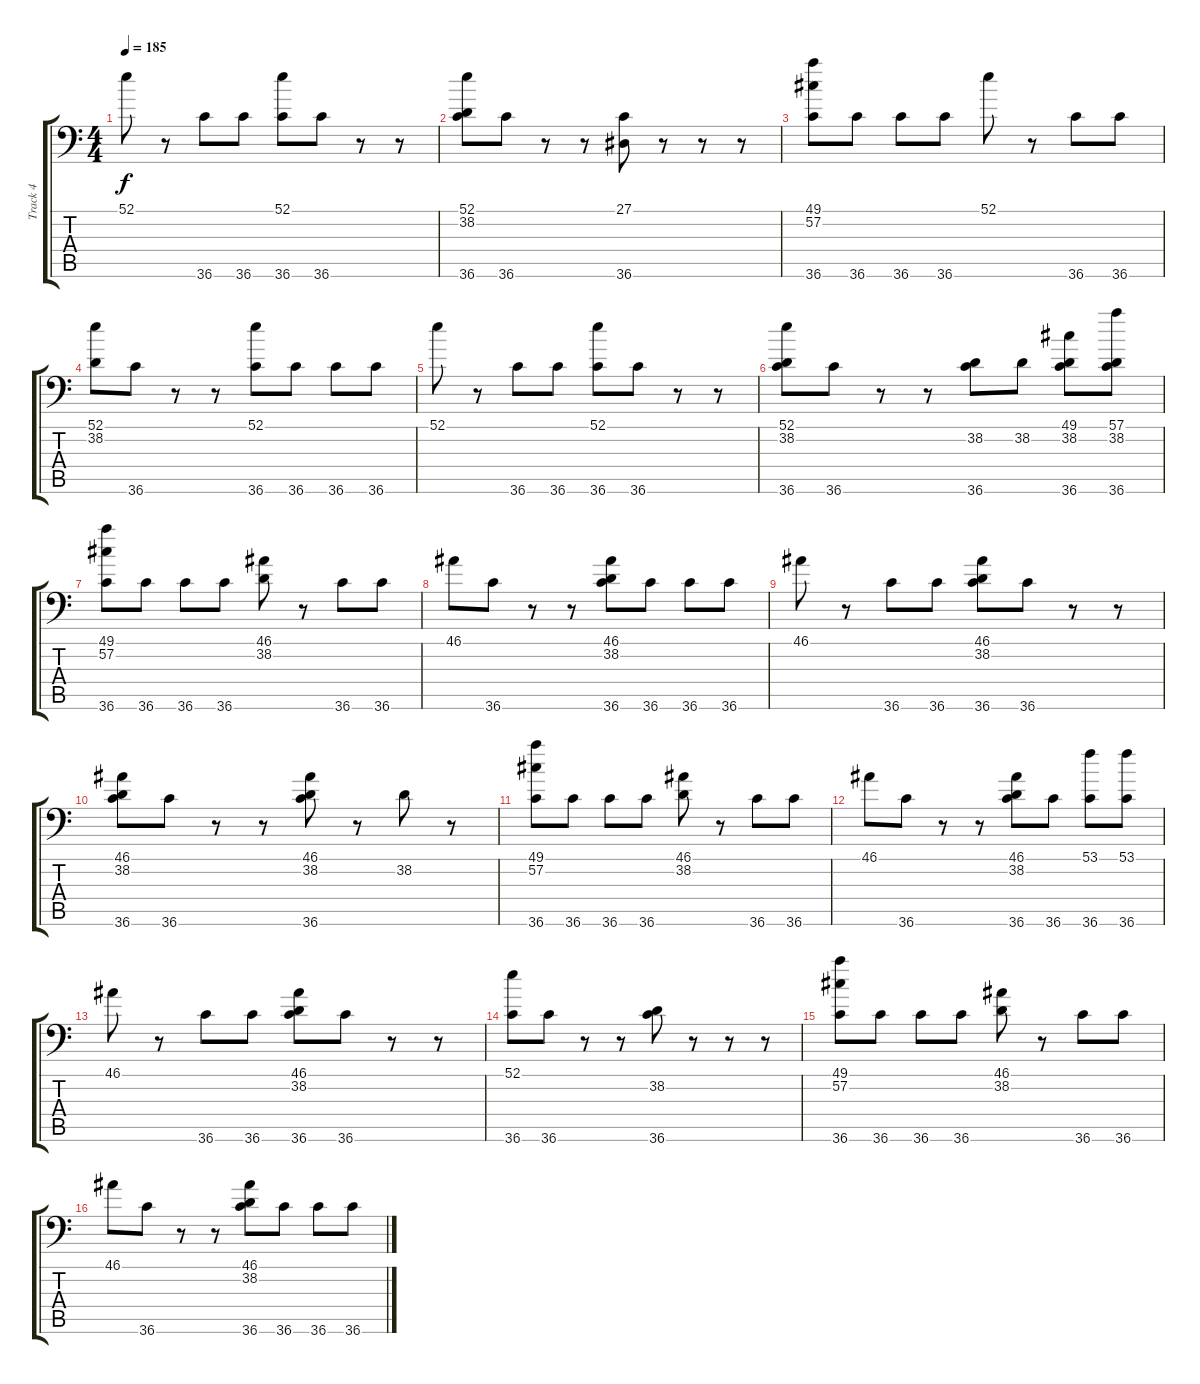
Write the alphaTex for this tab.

\track ("Track 4" "Track 4") {instrument acousticgrandpiano}
\staff {score tabs}
\tuning (C-1 C-1 C-1 C-1 C-1 C-1) {hide}
\ts (4 4)
\tempo 185
\clef f4
\ks c
52.1.8{dy f} r.8 36.6.8 36.6.8 (52.1 36.6).8 36.6.8 r.8 r.8 |
(52.1 38.2 36.6).8 36.6.8 r.8 r.8 (27.1 36.6).8 r.8 r.8 r.8 |
(49.1 57.2 36.6).8 36.6.8 36.6.8 36.6.8 52.1.8 r.8 36.6.8 36.6.8 |
(52.1 38.2).8 36.6.8 r.8 r.8 (52.1 36.6).8 36.6.8 36.6.8 36.6.8 |
52.1.8 r.8 36.6.8 36.6.8 (52.1 36.6).8 36.6.8 r.8 r.8 |
(52.1 38.2 36.6).8 36.6.8 r.8 r.8 (38.2 36.6).8 38.2.8 (49.1 38.2 36.6).8 (57.1 38.2 36.6).8 |
(49.1 57.2 36.6).8 36.6.8 36.6.8 36.6.8 (46.1 38.2).8 r.8 36.6.8 36.6.8 |
46.1.8 36.6.8 r.8 r.8 (46.1 38.2 36.6).8 36.6.8 36.6.8 36.6.8 |
46.1.8 r.8 36.6.8 36.6.8 (46.1 38.2 36.6).8 36.6.8 r.8 r.8 |
(46.1 38.2 36.6).8 36.6.8 r.8 r.8 (46.1 38.2 36.6).8 r.8 38.2.8 r.8 |
(49.1 57.2 36.6).8 36.6.8 36.6.8 36.6.8 (46.1 38.2).8 r.8 36.6.8 36.6.8 |
46.1.8 36.6.8 r.8 r.8 (46.1 38.2 36.6).8 36.6.8 (53.1 36.6).8 (53.1 36.6).8 |
46.1.8 r.8 36.6.8 36.6.8 (46.1 38.2 36.6).8 36.6.8 r.8 r.8 |
(52.1 36.6).8 36.6.8 r.8 r.8 (38.2 36.6).8 r.8 r.8 r.8 |
(49.1 57.2 36.6).8 36.6.8 36.6.8 36.6.8 (46.1 38.2).8 r.8 36.6.8 36.6.8 |
46.1.8 36.6.8 r.8 r.8 (46.1 38.2 36.6).8 36.6.8 36.6.8 36.6.8
